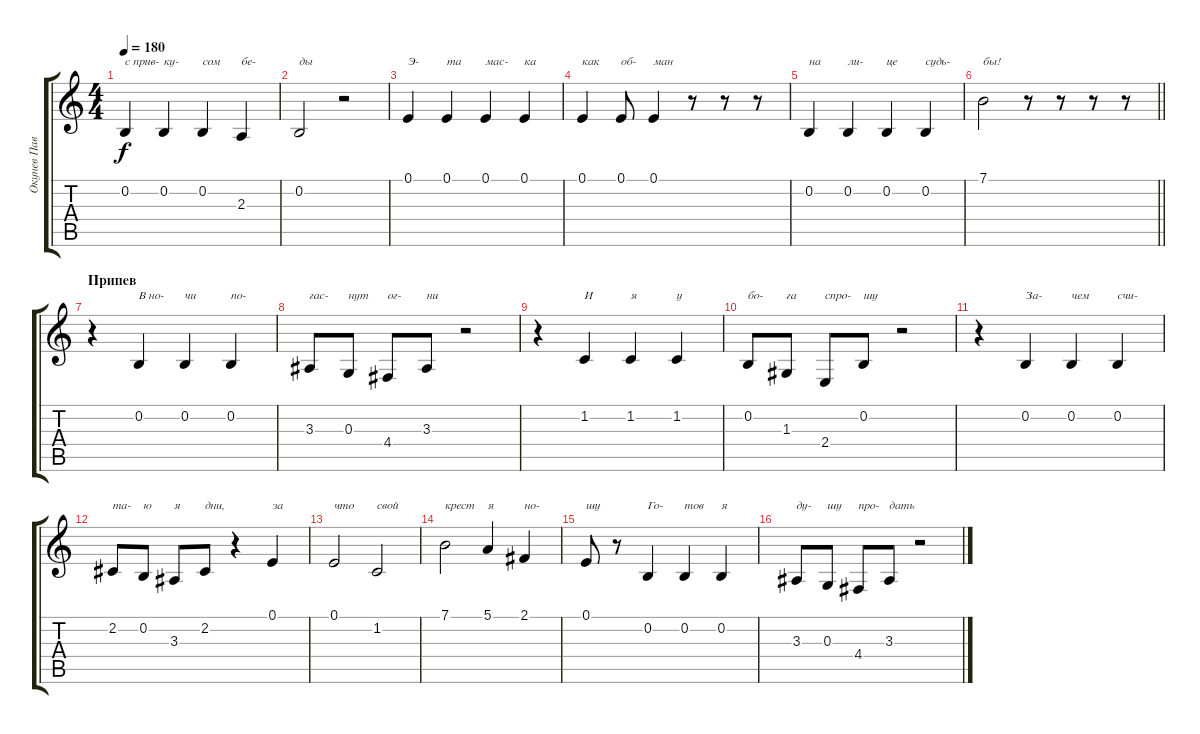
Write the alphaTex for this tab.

\track ("Окунев Павел" "Окунев Пав") {instrument bassoon}
\staff {score tabs}
\tuning (E4 B3 G3 D3 A2 E2) {hide}
\ts (4 4)
\tempo 180
\clef g2
\ks c
0.2.4{txt "с прив-" dy f} 0.2.4{txt "ку-"} 0.2.4{txt "сом"} 2.3.4{txt "бе-"} |
0.2.2{txt "ды"} r.2 |
0.1.4{txt "Э-"} 0.1.4{txt "та"} 0.1.4{txt "мас-"} 0.1.4{txt "ка"} |
0.1.4{txt "как"} 0.1.8{txt "об-"} 0.1.4{txt "ман"} r.8 r.8 r.8 |
0.2.4{txt "на "} 0.2.4{txt "ли-"} 0.2.4{txt "це"} 0.2.4{txt "судь-"} |
\barLineRight lightlight
7.1.2{txt "бы!"} r.8 r.8 r.8 r.8 |
\section ("" "Припев")
r.4 0.2.4{txt "В но-"} 0.2.4{txt "чи"} 0.2.4{txt "по-"} |
3.3.8{txt "гас-"} 0.3.8{txt "нут"} 4.4.8{txt "ог-"} 3.3.8{txt "ни"} r.2 |
r.4 1.2.4{txt "И"} 1.2.4{txt "я"} 1.2.4{txt "у"} |
0.2.8{txt "бо-"} 1.3.8{txt "га"} 2.4.8{txt "спро-"} 0.2.8{txt "шу"} r.2 |
r.4 0.2.4{txt "За-"} 0.2.4{txt "чем"} 0.2.4{txt "счи-"} |
2.2.8{txt "та-"} 0.2.8{txt "ю"} 3.3.8{txt "я"} 2.2.8{txt "дни,"} r.4 0.1.4{txt "за"} |
0.1.2{txt "что"} 1.2.2{txt "свой"} |
7.1.2{txt "крест"} 5.1.4{txt "я"} 2.1.4{txt "но-"} |
0.1.8{txt "шу"} r.8 0.2.4{txt "Го-"} 0.2.4{txt "тов"} 0.2.4{txt "я"} |
3.3.8{txt "ду-"} 0.3.8{txt "шу"} 4.4.8{txt "про-"} 3.3.8{txt "дать"} r.2
